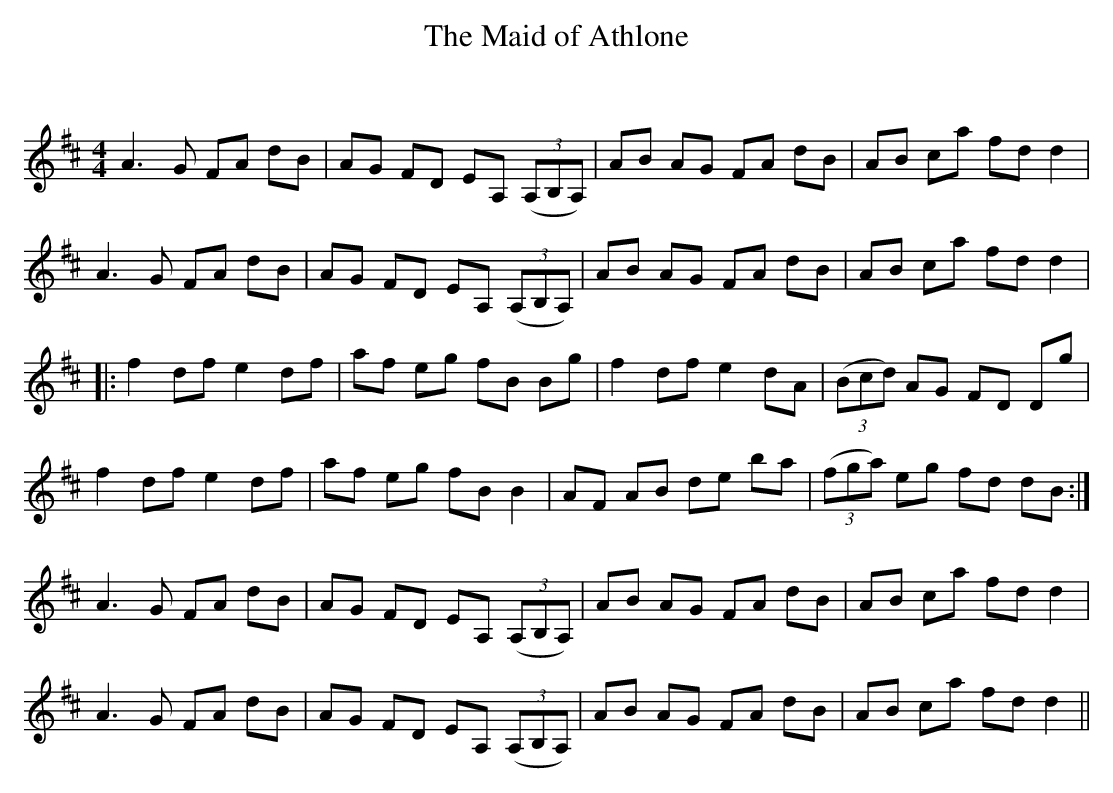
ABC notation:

X:1
T: The Maid of Athlone
C:
Q: 232
K:D
M:4/4
L:1/8
A3G FA dB|AG FD EA, ((3A,B,A,)|AB AG FA dB|AB ca fd d2|
A3G FA dB|AG FD EA, ((3A,B,A,)|AB AG FA dB|AB ca fd d2|
|:f2 df e2 df|af eg fB Bg|f2 df e2 dA|((3Bcd) AG FD Dg|
f2 df e2 df|af eg fB B2|AF AB de ba|((3fga) eg fd dB:|
A3G FA dB|AG FD EA, ((3A,B,A,)|AB AG FA dB|AB ca fd d2|
A3G FA dB|AG FD EA, ((3A,B,A,)|AB AG FA dB|AB ca fd d2||
